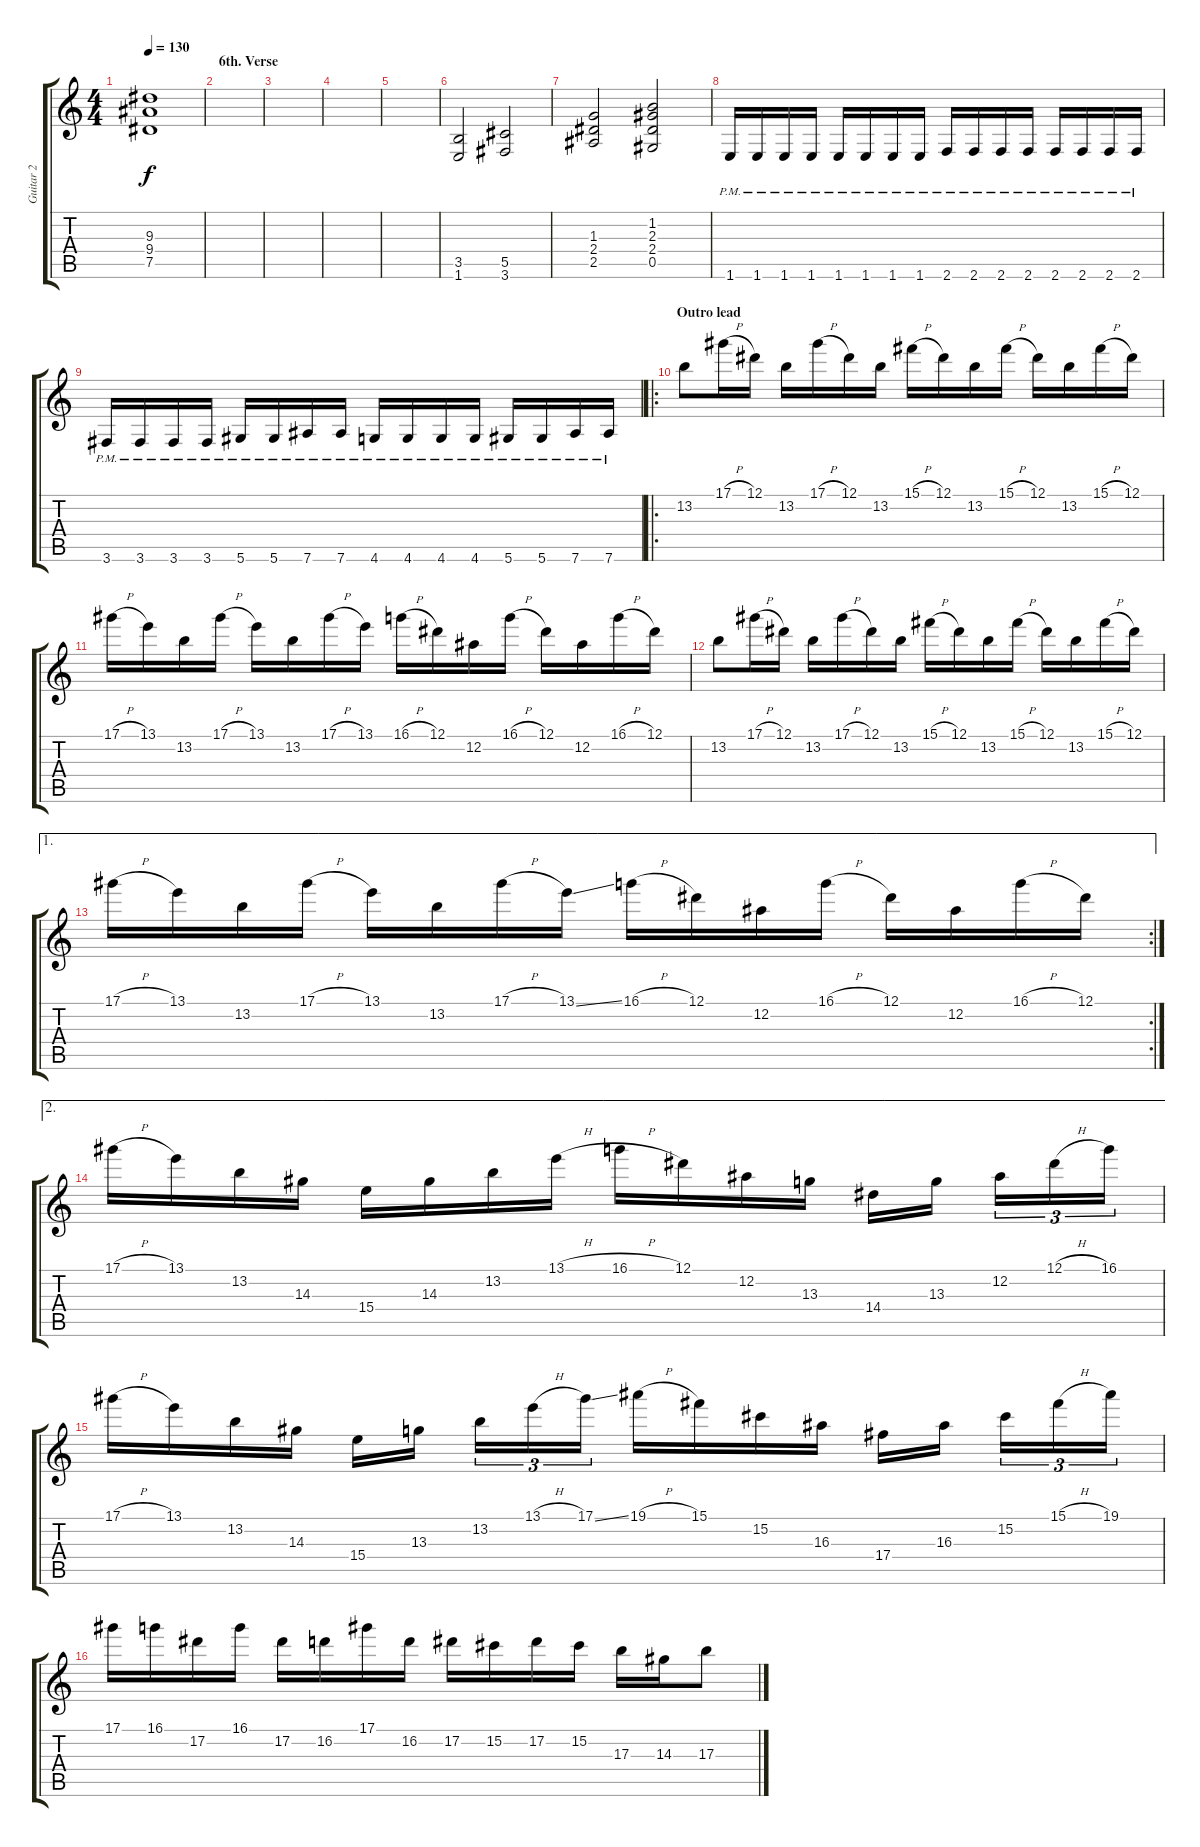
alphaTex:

\track ("Guitar 2" "Guitar 2") {instrument overdrivenguitar}
\staff {score tabs}
\tuning (Eb4 Bb3 Gb3 Db3 Ab2 Eb2) {hide}
\ts (4 4)
\tempo 130
\clef g2
\ks c
(9.3{t} 9.4{t} 7.5{t}).1{dy f} |
\section ("" "6th. Verse")
|
|
|
|
(3.5 1.6).2 (5.5 3.6).2 |
(1.3 2.4 2.5).2 (1.2 2.3 2.4 0.5).2 |
1.6{pm}.16 1.6{pm}.16 1.6{pm}.16 1.6{pm}.16 1.6{pm}.16 1.6{pm}.16 1.6{pm}.16 1.6{pm}.16 2.6{pm}.16 2.6{pm}.16 2.6{pm}.16 2.6{pm}.16 2.6{pm}.16 2.6{pm}.16 2.6{pm}.16 2.6{pm}.16 |
3.6{pm}.16 3.6{pm}.16 3.6{pm}.16 3.6{pm}.16 5.6{pm}.16 5.6{pm}.16 7.6{pm}.16 7.6{pm}.16 4.6{pm}.16 4.6{pm}.16 4.6{pm}.16 4.6{pm}.16 5.6{pm}.16 5.6{pm}.16 7.6{pm}.16 7.6{pm}.16 |
\ro
\section ("" "Outro lead")
13.2.8 17.1{h}.16 12.1.16 13.2.16 17.1{h}.16 12.1.16 13.2.16 15.1{h}.16 12.1.16 13.2.16 15.1{h}.16 12.1.16 13.2.16 15.1{h}.16 12.1.16 |
17.1{h}.16 13.1.16 13.2.16 17.1{h}.16 13.1.16 13.2.16 17.1{h}.16 13.1.16 16.1{h}.16 12.1.16 12.2.16 16.1{h}.16 12.1.16 12.2.16 16.1{h}.16 12.1.16 |
13.2.8 17.1{h}.16 12.1.16 13.2.16 17.1{h}.16 12.1.16 13.2.16 15.1{h}.16 12.1.16 13.2.16 15.1{h}.16 12.1.16 13.2.16 15.1{h}.16 12.1.16 |
\ae 1
\rc 2
17.1{h}.16 13.1.16 13.2.16 17.1{h}.16 13.1.16 13.2.16 17.1{h}.16 13.1{ss}.16 16.1{h}.16 12.1.16 12.2.16 16.1{h}.16 12.1.16 12.2.16 16.1{h}.16 12.1.16 |
\ae 2
17.1{h}.16 13.1.16 13.2.16 14.3.16 15.4.16 14.3.16 13.2.16 13.1{h}.16 16.1{h}.16 12.1.16 12.2.16 13.3.16 14.4.16 13.3.16 12.2.16{tu (3 2)} 12.1{h}.16{tu (3 2)} 16.1.16{tu (3 2)} |
17.1{h}.16 13.1.16 13.2.16 14.3.16 15.4.16 13.3.16 13.2.16{tu (3 2)} 13.1{h}.16{tu (3 2)} 17.1{ss}.16{tu (3 2)} 19.1{h}.16 15.1.16 15.2.16 16.3.16 17.4.16 16.3.16 15.2.16{tu (3 2)} 15.1{h}.16{tu (3 2)} 19.1.16{tu (3 2)} |
17.1.16 16.1.16 17.2.16 16.1.16 17.2.16 16.2.16 17.1.16 16.2.16 17.2.16 15.2.16 17.2.16 15.2.16 17.3.16 14.3.16 17.3.8
